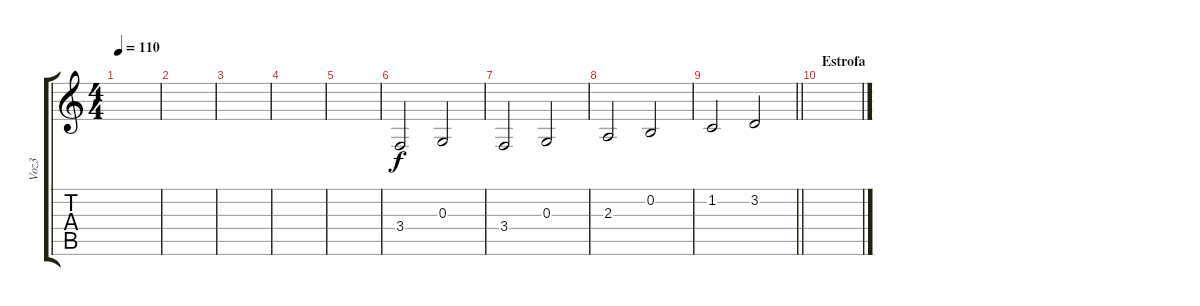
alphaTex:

\track ("Voz3" "Voz3") {instrument tenorsax}
\staff {score tabs}
\tuning (E4 B3 G3 D3 A2 E2) {hide}
\ts (4 4)
\tempo 110
\clef g2
\ks c
|
|
|
|
|
3.4.2 0.3.2 |
3.4.2 0.3.2 |
2.3.2 0.2.2 |
\barLineRight lightlight
1.2.2 3.2.2 |
\section ("" "Estrofa")
